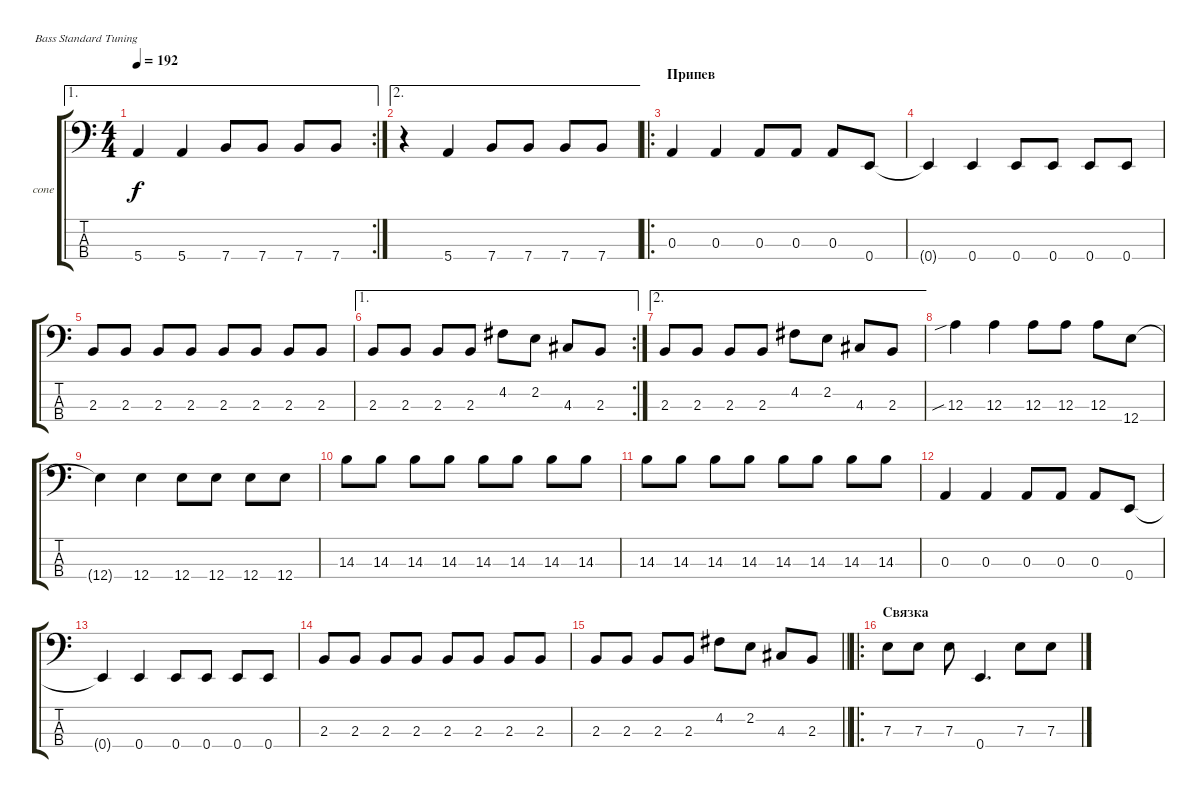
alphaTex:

\defaultSystemsLayout 4
\bracketExtendMode groupsimilarinstruments
\firstSystemTrackNameOrientation horizontal
\otherSystemsTrackNameOrientation horizontal
\track ("Jason McCaslin" "cone") {instrument electricbassfinger}
\staff {score tabs}
\tuning (G2 D2 A1 E1)
\ae 1
\rc 2
\ts (4 4)
\tempo 192
\clef f4
\ks c
5.4{t}.4{dy f} 5.4.4 7.4.8 7.4.8 7.4.8 7.4.8 |
\ae 2
r.4 5.4.4 7.4.8 7.4.8 7.4.8 7.4.8 |
\ro
\section ("" "Припев")
0.3.4 0.3.4 0.3.8 0.3.8 0.3.8 0.4.8 |
0.4{t}.4 0.4.4 0.4.8 0.4.8 0.4.8 0.4.8 |
2.3.8 2.3.8 2.3.8 2.3.8 2.3.8 2.3.8 2.3.8 2.3.8 |
\ae 1
\rc 2
2.3.8 2.3.8 2.3.8 2.3.8 4.2.8 2.2.8 4.3.8 2.3.8 |
\ae 2
2.3.8 2.3.8 2.3.8 2.3.8 4.2.8 2.2.8 4.3.8 2.3.8 |
12.3{sib}.4 12.3.4 12.3.8 12.3.8 12.3.8 12.4.8 |
12.4{t}.4 12.4.4 12.4.8 12.4.8 12.4.8 12.4.8 |
14.3.8 14.3.8 14.3.8 14.3.8 14.3.8 14.3.8 14.3.8 14.3.8 |
14.3.8 14.3.8 14.3.8 14.3.8 14.3.8 14.3.8 14.3.8 14.3.8 |
0.3.4 0.3.4 0.3.8 0.3.8 0.3.8 0.4.8 |
0.4{t}.4 0.4.4 0.4.8 0.4.8 0.4.8 0.4.8 |
2.3.8 2.3.8 2.3.8 2.3.8 2.3.8 2.3.8 2.3.8 2.3.8 |
\barLineRight lightlight
2.3.8 2.3.8 2.3.8 2.3.8 4.2.8 2.2.8 4.3.8 2.3.8 |
\ro
\section ("" "Связка")
7.3.8 7.3.8 7.3.8 0.4.4{d} 7.3.8 7.3.8
